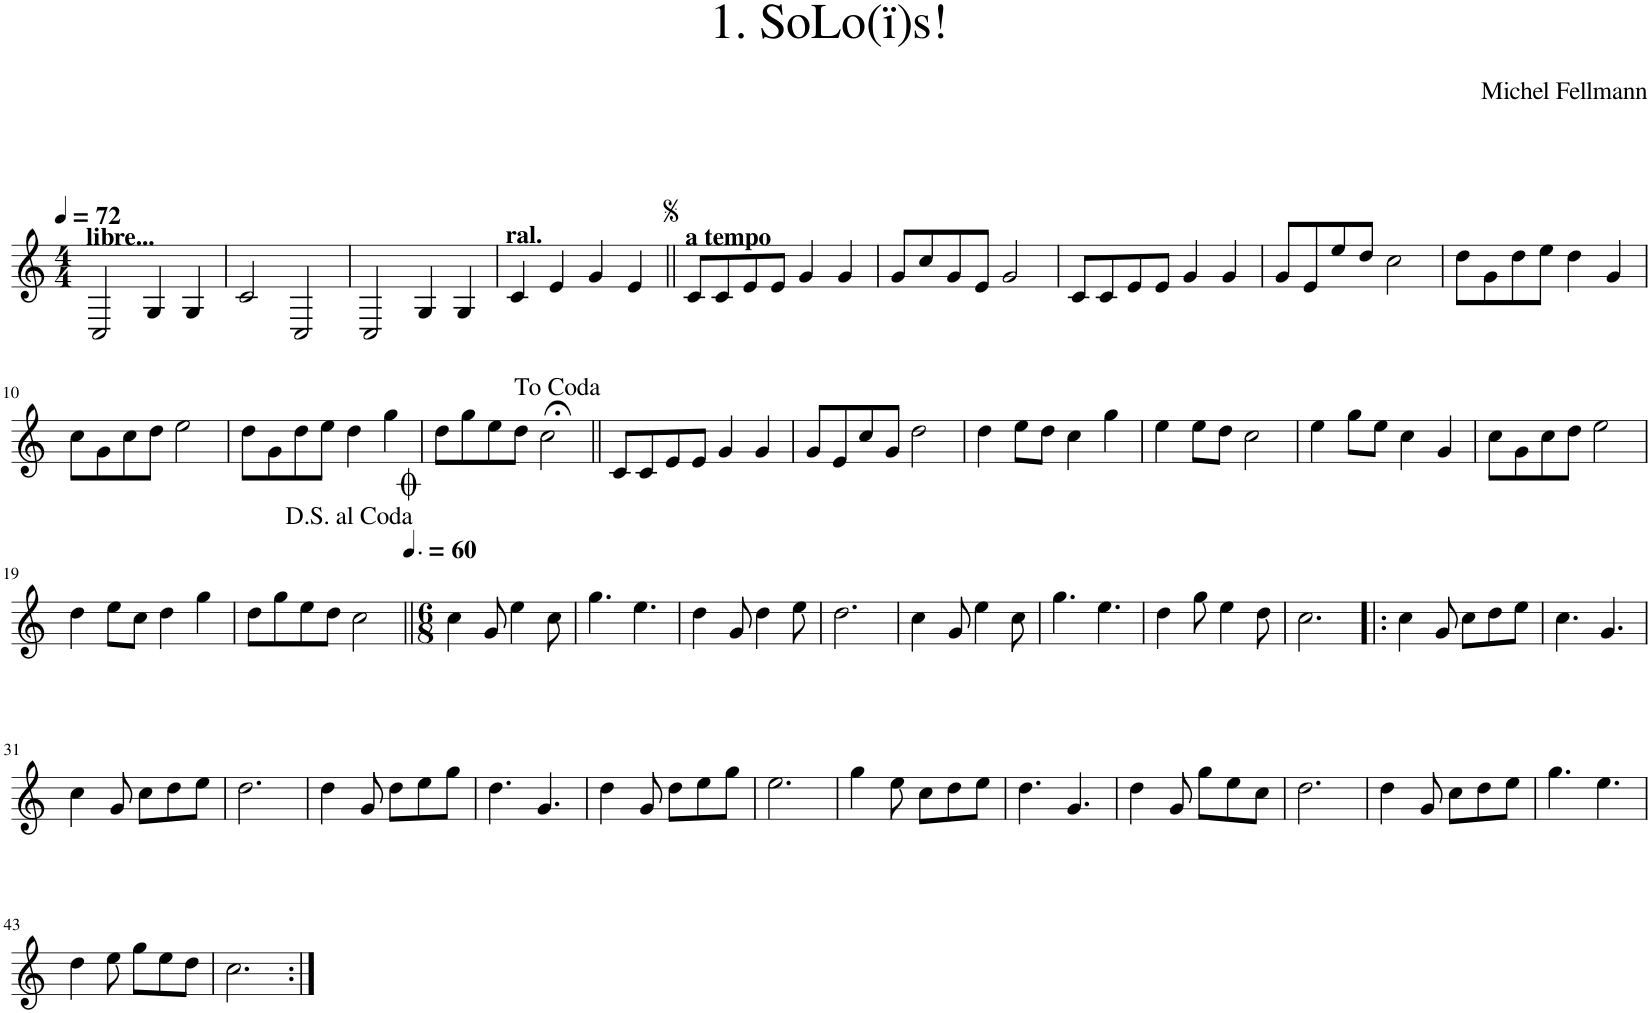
**kern
*part1
*staff1
*I"Cor en Fa
*I'Cor Fa
*clefG2
*Trd4c7
*k[]
*M4/4
*MM72
=1
!LO:TX:a:B:t=libre...
2C/
4G/
4G/
=2
2c/
2C/
=3
2C/
4G/
4G/
=4
!LO:TX:a:B:t=ral.
4c/
4e/
4g/
4e/
=5||
!LO:TX:a:B:t=a tempo
8c/L
8c/
8e/
8e/J
4g/
4g/
=6
8g/L
8cc/
8g/
8e/J
2g/
=7
8c/L
8c/
8e/
8e/J
4g/
4g/
=8
8g/L
8e/
8ee/
8dd/J
2cc\
=9
8dd\L
8g\
8dd\
8ee\J
4dd\
4g/
!!LO:LB:g=z
=10
8cc\L
8g\
8cc\
8dd\J
2ee\
=11
8dd\L
8g\
8dd\
8ee\J
4dd\
4gg\
=12
8dd\L
8gg\
8ee\
8dd\J
2cc;<\
=13||
8c/L
8c/
8e/
8e/J
4g/
4g/
=14
8g/L
8e/
8cc/
8g/J
2dd\
=15
4dd\
8ee\L
8dd\J
4cc\
4gg\
=16
4ee\
8ee\L
8dd\J
2cc\
=17
4ee\
8gg\L
8ee\J
4cc\
4g/
=18
8cc\L
8g\
8cc\
8dd\J
2ee\
!!LO:LB:g=z
=19
4dd\
8ee\L
8cc\J
4dd\
4gg\
=20
8dd\L
8gg\
8ee\
8dd\J
2cc\
=21||
*M6/8
*MM90
4cc\
8g/
4ee\
8cc\
=22
4.gg\
4.ee\
=23
4dd\
8g/
4dd\
8ee\
=24
2.dd\
=25
4cc\
8g/
4ee\
8cc\
=26
4.gg\
4.ee\
=27
4dd\
8gg\
4ee\
8dd\
=28
2.cc\
=29!|:
4cc\
8g/
8cc\L
8dd\
8ee\J
=30
4.cc\
4.g/
!!LO:LB:g=z
=31
4cc\
8g/
8cc\L
8dd\
8ee\J
=32
2.dd\
=33
4dd\
8g/
8dd\L
8ee\
8gg\J
=34
4.dd\
4.g/
=35
4dd\
8g/
8dd\L
8ee\
8gg\J
=36
2.ee\
=37
4gg\
8ee\
8cc\L
8dd\
8ee\J
=38
4.dd\
4.g/
=39
4dd\
8g/
8gg\L
8ee\
8cc\J
=40
2.dd\
=41
4dd\
8g/
8cc\L
8dd\
8ee\J
=42
4.gg\
4.ee\
!!LO:LB:g=z
=43
4dd\
8ee\
8gg\L
8ee\
8dd\J
=44
2.cc\
=:|!
*-
